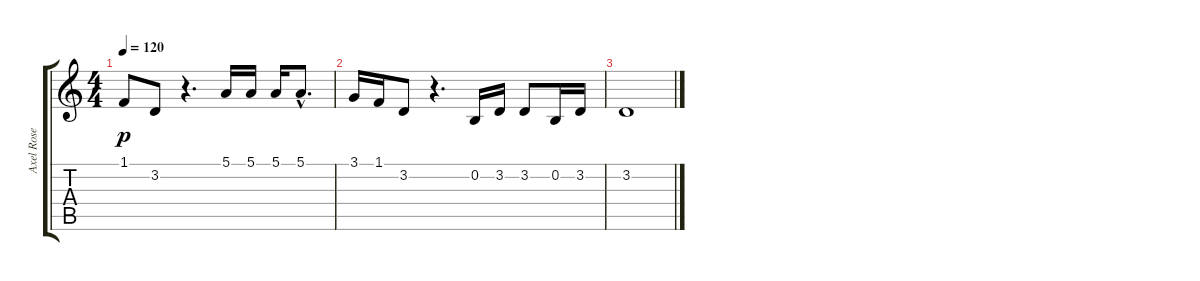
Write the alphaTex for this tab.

\track ("Axel Rose" "Axel Rose") {instrument whistle}
\staff {score tabs}
\tuning (E4 B3 G3 D3 A2 E2) {hide}
\ts (4 4)
\tempo 120
\clef g2
\ks c
1.1.8{dy p} 3.2.8 r.4{d} 5.1.16 5.1.16 5.1.16 5.1{hac}.8{d} |
3.1.16 1.1.16 3.2.8 r.4{d} 0.2.16 3.2.16 3.2.8 0.2.16 3.2.16 |
3.2.1
